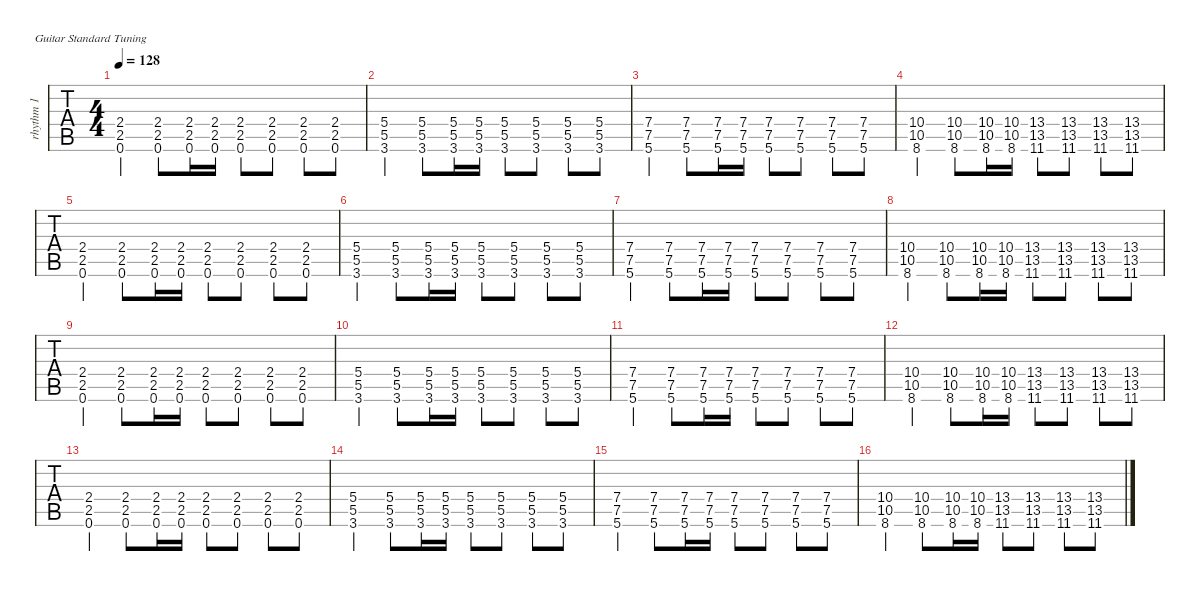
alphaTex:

\defaultSystemsLayout 4
\hideDynamics
\bracketExtendMode nobrackets
\track ("Rhythm 1" "rhythm 1") {instrument distortionguitar}
\staff {tabs}
\tuning (E4 B3 G3 D3 A2 E2)
\ts (4 4)
\tempo 128
\clef g2
\ks c
(0.6 2.5 2.4).4{dy mf} (0.6 2.5 2.4).8 (0.6 2.5 2.4).16 (0.6 2.5 2.4).16 (0.6 2.5 2.4).8 (0.6 2.5 2.4).8 (0.6 2.5 2.4).8 (0.6 2.5 2.4).8 |
(3.6 5.5 5.4).4 (3.6 5.5 5.4).8 (3.6 5.5 5.4).16 (3.6 5.5 5.4).16 (3.6 5.5 5.4).8 (3.6 5.5 5.4).8 (3.6 5.5 5.4).8 (3.6 5.5 5.4).8 |
(5.6 7.5 7.4).4 (5.6 7.5 7.4).8 (5.6 7.5 7.4).16 (5.6 7.5 7.4).16 (5.6 7.5 7.4).8 (5.6 7.5 7.4).8 (5.6 7.5 7.4).8 (5.6 7.5 7.4).8 |
(8.6 10.5 10.4).4 (8.6 10.5 10.4).8 (8.6 10.5 10.4).16 (8.6 10.5 10.4).16 (11.6{acc #} 13.5{acc #} 13.4{acc #}).8 (11.6{acc #} 13.5{acc #} 13.4{acc #}).8 (11.6{acc #} 13.5{acc #} 13.4{acc #}).8 (11.6{acc #} 13.5{acc #} 13.4{acc #}).8 |
(0.6 2.5 2.4).4 (0.6 2.5 2.4).8 (0.6 2.5 2.4).16 (0.6 2.5 2.4).16 (0.6 2.5 2.4).8 (0.6 2.5 2.4).8 (0.6 2.5 2.4).8 (0.6 2.5 2.4).8 |
(3.6 5.5 5.4).4 (3.6 5.5 5.4).8 (3.6 5.5 5.4).16 (3.6 5.5 5.4).16 (3.6 5.5 5.4).8 (3.6 5.5 5.4).8 (3.6 5.5 5.4).8 (3.6 5.5 5.4).8 |
(5.6 7.5 7.4).4 (5.6 7.5 7.4).8 (5.6 7.5 7.4).16 (5.6 7.5 7.4).16 (5.6 7.5 7.4).8 (5.6 7.5 7.4).8 (5.6 7.5 7.4).8 (5.6 7.5 7.4).8 |
(8.6 10.5 10.4).4 (8.6 10.5 10.4).8 (8.6 10.5 10.4).16 (8.6 10.5 10.4).16 (11.6{acc #} 13.5{acc #} 13.4{acc #}).8 (11.6{acc #} 13.5{acc #} 13.4{acc #}).8 (11.6{acc #} 13.5{acc #} 13.4{acc #}).8 (11.6{acc #} 13.5{acc #} 13.4{acc #}).8 |
(0.6 2.5 2.4).4 (0.6 2.5 2.4).8 (0.6 2.5 2.4).16 (0.6 2.5 2.4).16 (0.6 2.5 2.4).8 (0.6 2.5 2.4).8 (0.6 2.5 2.4).8 (0.6 2.5 2.4).8 |
(3.6 5.5 5.4).4 (3.6 5.5 5.4).8 (3.6 5.5 5.4).16 (3.6 5.5 5.4).16 (3.6 5.5 5.4).8 (3.6 5.5 5.4).8 (3.6 5.5 5.4).8 (3.6 5.5 5.4).8 |
(5.6 7.5 7.4).4 (5.6 7.5 7.4).8 (5.6 7.5 7.4).16 (5.6 7.5 7.4).16 (5.6 7.5 7.4).8 (5.6 7.5 7.4).8 (5.6 7.5 7.4).8 (5.6 7.5 7.4).8 |
(8.6 10.5 10.4).4 (8.6 10.5 10.4).8 (8.6 10.5 10.4).16 (8.6 10.5 10.4).16 (11.6{acc #} 13.5{acc #} 13.4{acc #}).8 (11.6{acc #} 13.5{acc #} 13.4{acc #}).8 (11.6{acc #} 13.5{acc #} 13.4{acc #}).8 (11.6{acc #} 13.5{acc #} 13.4{acc #}).8 |
(0.6 2.5 2.4).4 (0.6 2.5 2.4).8 (0.6 2.5 2.4).16 (0.6 2.5 2.4).16 (0.6 2.5 2.4).8 (0.6 2.5 2.4).8 (0.6 2.5 2.4).8 (0.6 2.5 2.4).8 |
(3.6 5.5 5.4).4 (3.6 5.5 5.4).8 (3.6 5.5 5.4).16 (3.6 5.5 5.4).16 (3.6 5.5 5.4).8 (3.6 5.5 5.4).8 (3.6 5.5 5.4).8 (3.6 5.5 5.4).8 |
(5.6 7.5 7.4).4 (5.6 7.5 7.4).8 (5.6 7.5 7.4).16 (5.6 7.5 7.4).16 (5.6 7.5 7.4).8 (5.6 7.5 7.4).8 (5.6 7.5 7.4).8 (5.6 7.5 7.4).8 |
(8.6 10.5 10.4).4 (8.6 10.5 10.4).8 (8.6 10.5 10.4).16 (8.6 10.5 10.4).16 (11.6{acc #} 13.5{acc #} 13.4{acc #}).8 (11.6{acc #} 13.5{acc #} 13.4{acc #}).8 (11.6{acc #} 13.5{acc #} 13.4{acc #}).8 (11.6{acc #} 13.5{acc #} 13.4{acc #}).8
